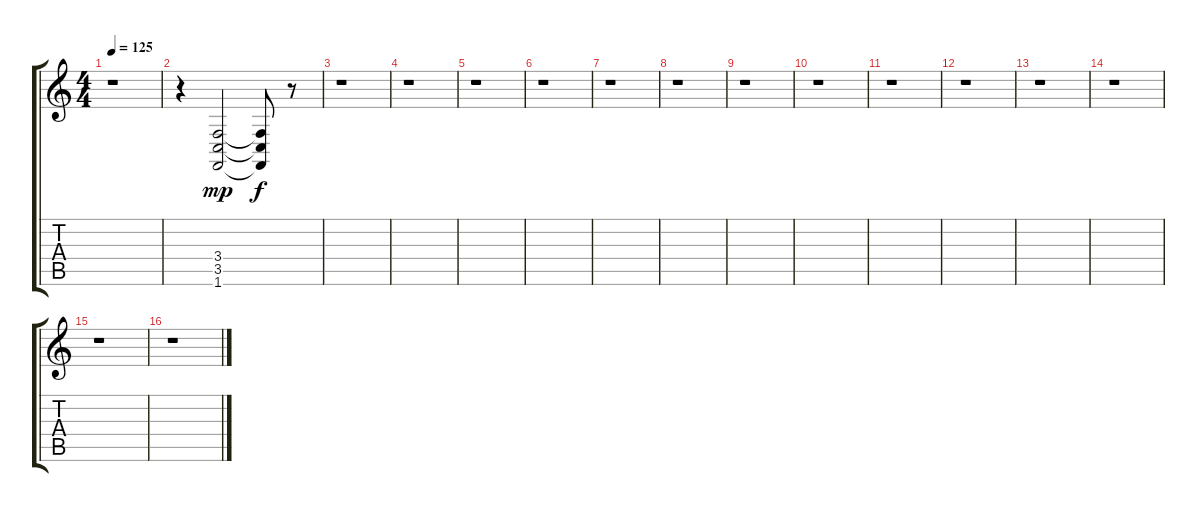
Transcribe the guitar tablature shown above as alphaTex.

\track "" {instrument synthbrass1}
\staff {score tabs}
\tuning (E4 B3 G3 D3 A2 E2) {hide}
\ts (4 4)
\tempo 125
\clef g2
\ks c
r.1{dy mp instrument synthbrass1} |
r.4 (3.4 3.5 1.6).2 (3.4{t} 3.5{t} 1.6{t}).8{dy f} r.8 |
r.1 |
r.1 |
r.1 |
r.1 |
r.1 |
r.1 |
r.1 |
r.1 |
r.1 |
r.1 |
r.1 |
r.1 |
r.1 |
r.1
